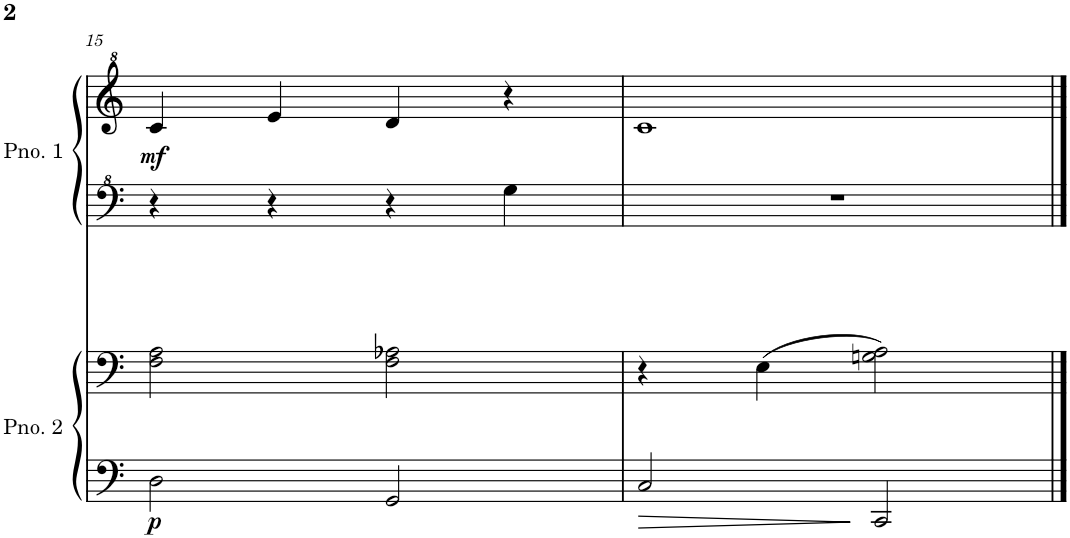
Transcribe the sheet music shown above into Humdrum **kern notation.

**kern	**kern	**dynam	**kern	**kern	**dynam
*part2	*part2	*part2	*part1	*part1	*part1
*staff4	*staff3	*staff3/4	*staff2	*staff1	*staff1/2
*I"Piano 2	*	*	*I"Piano 1	*	*
*I'Pno. 2	*	*	*I'Pno. 1	*	*
!!LO:PB:g=z
*clefF4	*clefF4	*	*clefF^4	*clefG^2	*
*k[]	*k[]	*	*k[]	*k[]	*
*M4/4	*M4/4	*	*M4/4	*M4/4	*
=15	=15	=15	=15	=15	=15
!	!	!LO:DY:b=2	!	!	!LO:DY:b
2D\	2F\ 2A\	p	4r	4cc/	mf
.	.	.	4r	4ee/	.
2GG/	2F\ 2A-X\	.	4r	4dd/	.
.	.	.	4g\	4r	.
=16	=16	=16	=16	=16	=16
2C/	4r	.	1r	1cc	.
.	(4E\	.	.	.	.
2CC/	2Gn\ 2A\)	.	.	.	.
==	==	==	==	==	==
*-	*-	*-	*-	*-	*-
